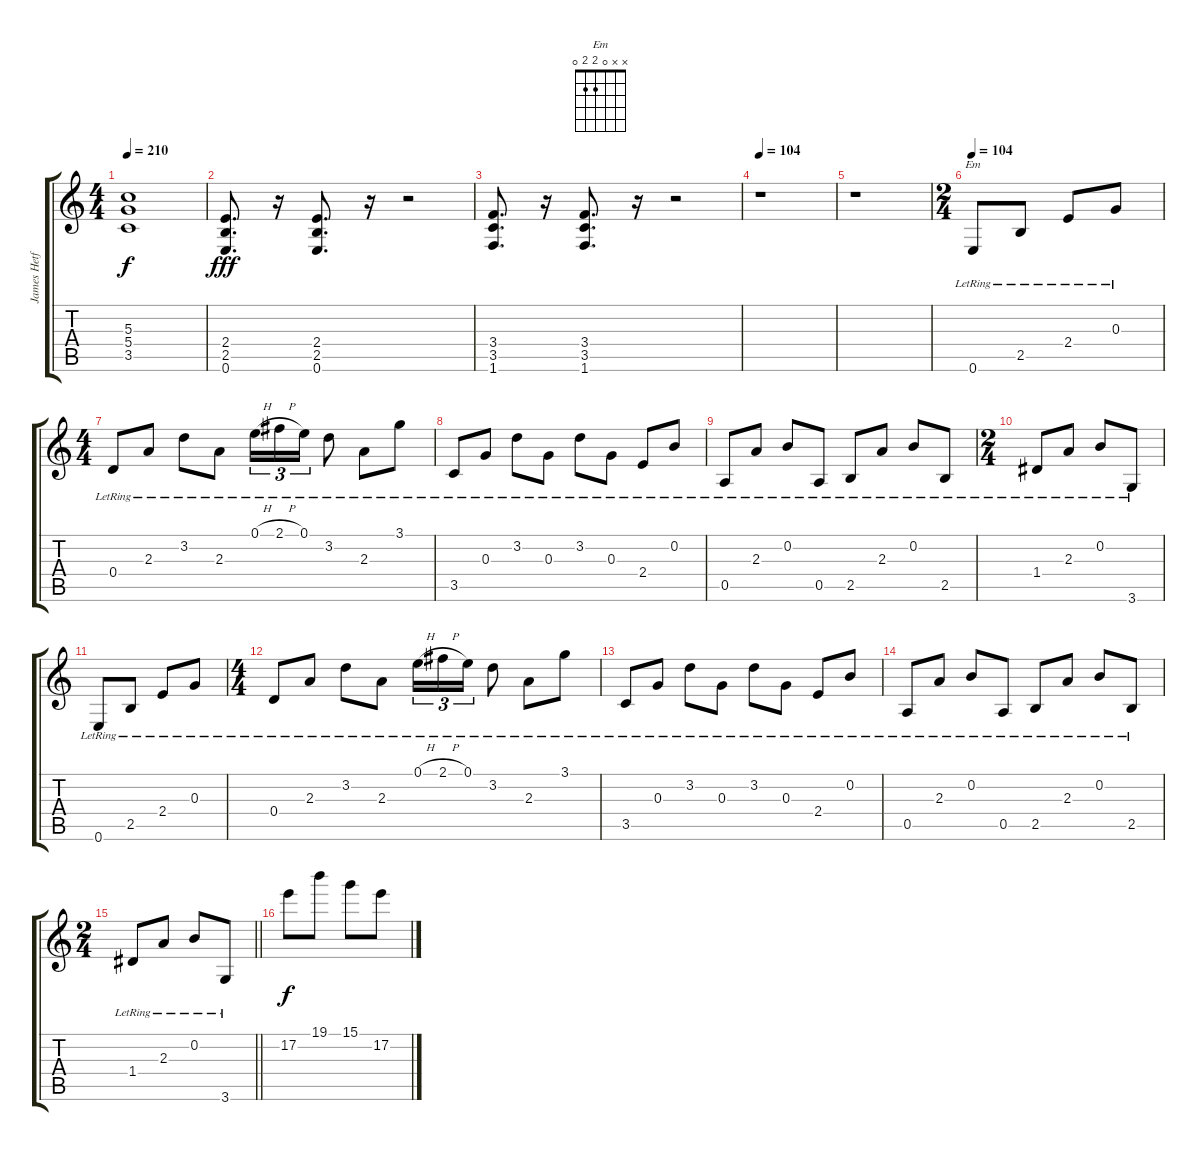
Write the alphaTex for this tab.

\track ("James Hetfield" "James Hetf") {instrument distortionguitar}
\staff {score tabs}
\tuning (E4 B3 G3 D3 A2 E2) {hide}
\chord ("Em" x x 0 2 2 0)
\ts (4 4)
\tempo 210
\clef g2
\ks c
(5.3{t} 5.4{t} 3.5{t}).1{dy f} |
(2.4 2.5 0.6).8{d dy fff} r.16 (2.4 2.5 0.6).8{d} r.16 r.2 |
(3.4 3.5 1.6).8{d} r.16 (3.4 3.5 1.6).8{d} r.16 r.2 |
\tempo 104
r.1 |
r.1 |
\ts (2 4)
\tempo 104
0.6{lr}.8{ch "Em" instrument electricguitarclean} 2.5{lr}.8 2.4{lr}.8 0.3{lr}.8 |
\ts (4 4)
0.4{lr}.8 2.3{lr}.8 3.2{lr}.8 2.3{lr}.8 0.1{h lr}.16{tu (3 2)} 2.1{h lr}.16{tu (3 2)} 0.1{lr}.16{tu (3 2)} 3.2{lr}.8 2.3{lr}.8 3.1{lr}.8 |
3.5{lr}.8 0.3{lr}.8 3.2{lr}.8 0.3{lr}.8 3.2{lr}.8 0.3{lr}.8 2.4{lr}.8 0.2{lr}.8 |
0.5{lr}.8 2.3{lr}.8 0.2{lr}.8 0.5{lr}.8 2.5{lr}.8 2.3{lr}.8 0.2{lr}.8 2.5{lr}.8 |
\ts (2 4)
1.4{lr}.8 2.3{lr}.8 0.2{lr}.8 3.6{lr}.8 |
0.6{lr}.8 2.5{lr}.8 2.4{lr}.8 0.3{lr}.8 |
\ts (4 4)
0.4{lr}.8 2.3{lr}.8 3.2{lr}.8 2.3{lr}.8 0.1{h lr}.16{tu (3 2)} 2.1{h lr}.16{tu (3 2)} 0.1{lr}.16{tu (3 2)} 3.2{lr}.8 2.3{lr}.8 3.1{lr}.8 |
3.5{lr}.8 0.3{lr}.8 3.2{lr}.8 0.3{lr}.8 3.2{lr}.8 0.3{lr}.8 2.4{lr}.8 0.2{lr}.8 |
0.5{lr}.8 2.3{lr}.8 0.2{lr}.8 0.5{lr}.8 2.5{lr}.8 2.3{lr}.8 0.2{lr}.8 2.5{lr}.8 |
\ts (2 4)
\barLineRight lightlight
1.4{lr}.8 2.3{lr}.8 0.2{lr}.8 3.6{lr}.8 |
17.2.8{dy f instrument overdrivenguitar} 19.1.8 15.1.8 17.2.8
